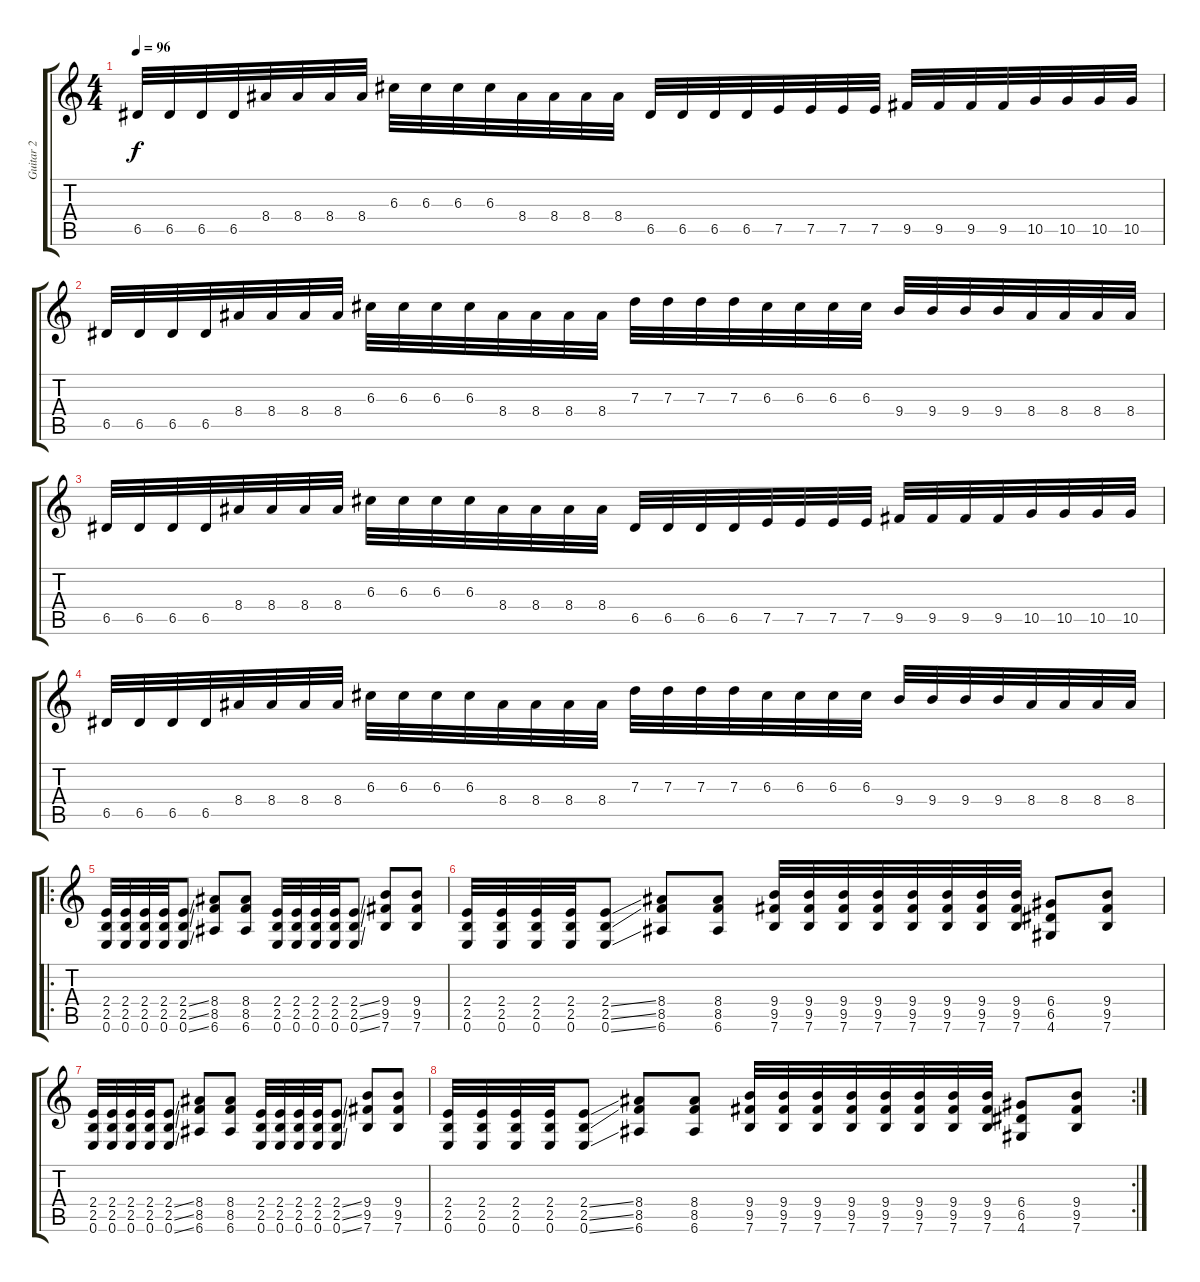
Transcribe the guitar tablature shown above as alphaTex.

\track ("Guitar 2" "Guitar 2") {instrument distortionguitar}
\staff {score tabs}
\tuning (E4 B3 G3 D3 A2 E2) {hide}
\ts (4 4)
\tempo 96
\clef g2
\ks c
6.5.32{dy f} 6.5.32 6.5.32 6.5.32 8.4.32 8.4.32 8.4.32 8.4.32 6.3.32 6.3.32 6.3.32 6.3.32 8.4.32 8.4.32 8.4.32 8.4.32 6.5.32 6.5.32 6.5.32 6.5.32 7.5.32 7.5.32 7.5.32 7.5.32 9.5.32 9.5.32 9.5.32 9.5.32 10.5.32 10.5.32 10.5.32 10.5.32 |
6.5.32 6.5.32 6.5.32 6.5.32 8.4.32 8.4.32 8.4.32 8.4.32 6.3.32 6.3.32 6.3.32 6.3.32 8.4.32 8.4.32 8.4.32 8.4.32 7.3.32 7.3.32 7.3.32 7.3.32 6.3.32 6.3.32 6.3.32 6.3.32 9.4.32 9.4.32 9.4.32 9.4.32 8.4.32 8.4.32 8.4.32 8.4.32 |
6.5.32 6.5.32 6.5.32 6.5.32 8.4.32 8.4.32 8.4.32 8.4.32 6.3.32 6.3.32 6.3.32 6.3.32 8.4.32 8.4.32 8.4.32 8.4.32 6.5.32 6.5.32 6.5.32 6.5.32 7.5.32 7.5.32 7.5.32 7.5.32 9.5.32 9.5.32 9.5.32 9.5.32 10.5.32 10.5.32 10.5.32 10.5.32 |
6.5.32 6.5.32 6.5.32 6.5.32 8.4.32 8.4.32 8.4.32 8.4.32 6.3.32 6.3.32 6.3.32 6.3.32 8.4.32 8.4.32 8.4.32 8.4.32 7.3.32 7.3.32 7.3.32 7.3.32 6.3.32 6.3.32 6.3.32 6.3.32 9.4.32 9.4.32 9.4.32 9.4.32 8.4.32 8.4.32 8.4.32 8.4.32 |
\ro
(2.4 2.5 0.6).32 (2.4 2.5 0.6).32 (2.4 2.5 0.6).32 (2.4 2.5 0.6).32 (2.4{ss} 2.5{ss} 0.6{ss}).8 (8.4 8.5 6.6).8 (8.4 8.5 6.6).8 (2.4 2.5 0.6).32 (2.4 2.5 0.6).32 (2.4 2.5 0.6).32 (2.4 2.5 0.6).32 (2.4{ss} 2.5{ss} 0.6{ss}).8 (9.4 9.5 7.6).8 (9.4 9.5 7.6).8 |
(2.4 2.5 0.6).32 (2.4 2.5 0.6).32 (2.4 2.5 0.6).32 (2.4 2.5 0.6).32 (2.4{ss} 2.5{ss} 0.6{ss}).8 (8.4 8.5 6.6).8 (8.4 8.5 6.6).8 (9.4 9.5 7.6).32 (9.4 9.5 7.6).32 (9.4 9.5 7.6).32 (9.4 9.5 7.6).32 (9.4 9.5 7.6).32 (9.4 9.5 7.6).32 (9.4 9.5 7.6).32 (9.4 9.5 7.6).32 (6.4 6.5 4.6).8 (9.4 9.5 7.6).8 |
(2.4 2.5 0.6).32 (2.4 2.5 0.6).32 (2.4 2.5 0.6).32 (2.4 2.5 0.6).32 (2.4{ss} 2.5{ss} 0.6{ss}).8 (8.4 8.5 6.6).8 (8.4 8.5 6.6).8 (2.4 2.5 0.6).32 (2.4 2.5 0.6).32 (2.4 2.5 0.6).32 (2.4 2.5 0.6).32 (2.4{ss} 2.5{ss} 0.6{ss}).8 (9.4 9.5 7.6).8 (9.4 9.5 7.6).8 |
\rc 2
(2.4 2.5 0.6).32 (2.4 2.5 0.6).32 (2.4 2.5 0.6).32 (2.4 2.5 0.6).32 (2.4{ss} 2.5{ss} 0.6{ss}).8 (8.4 8.5 6.6).8 (8.4 8.5 6.6).8 (9.4 9.5 7.6).32 (9.4 9.5 7.6).32 (9.4 9.5 7.6).32 (9.4 9.5 7.6).32 (9.4 9.5 7.6).32 (9.4 9.5 7.6).32 (9.4 9.5 7.6).32 (9.4 9.5 7.6).32 (6.4 6.5 4.6).8 (9.4 9.5 7.6).8
